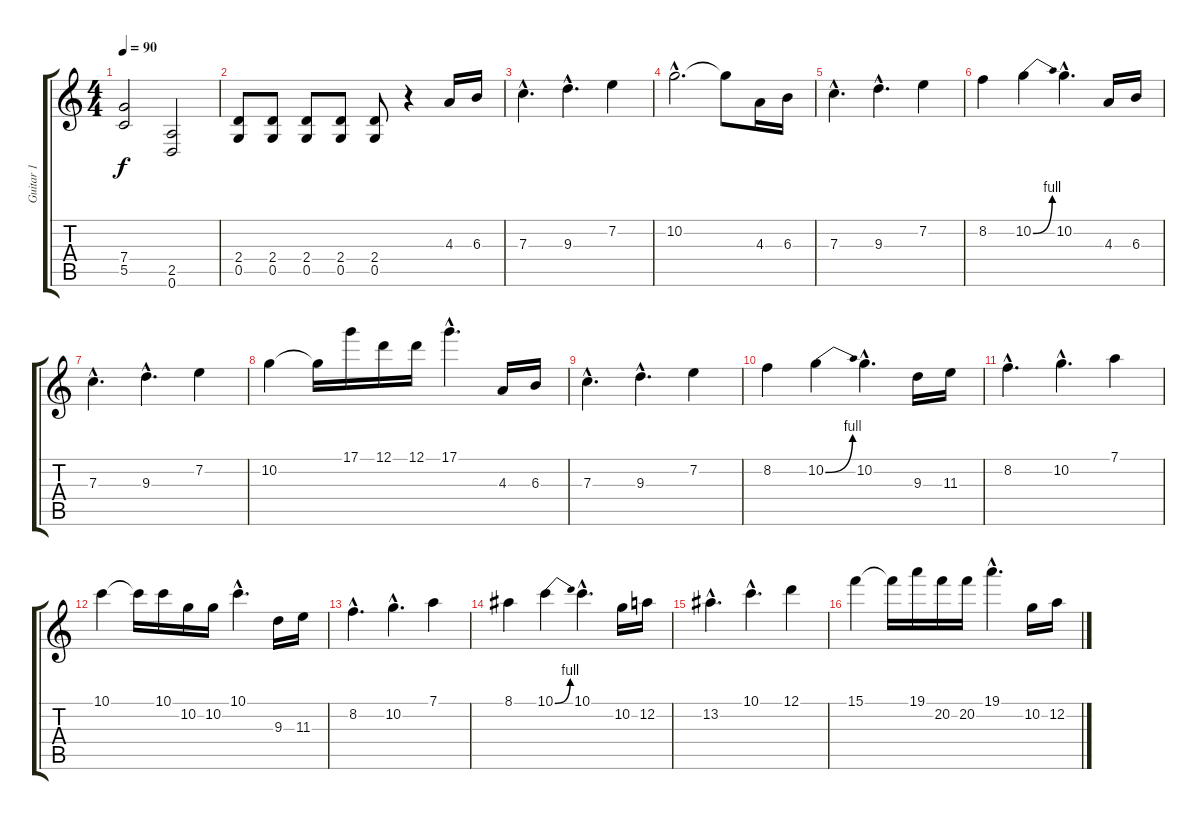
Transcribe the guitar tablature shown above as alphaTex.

\track ("Guitar 1" "Guitar 1") {instrument acousticguitarnylon}
\staff {score tabs}
\tuning (D4 A3 F3 C3 G2 D2) {hide}
\ts (4 4)
\tempo 90
\clef g2
\ks c
(7.4 5.5).2{dy f} (2.5 0.6).2 |
(2.4 0.5).8 (2.4 0.5).8 (2.4 0.5).8 (2.4 0.5).8 (2.4 0.5).8 r.4 4.3.16 6.3.16 |
7.3{hac}.4{d} 9.3{hac}.4{d} 7.2.4 |
10.2{hac}.2{d} 10.2{t}.8 4.3.16 6.3.16 |
7.3{hac}.4{d} 9.3{hac}.4{d} 7.2.4 |
8.2.4 10.2{be (bend 0 0 60 4)}.4 10.2{hac}.4{d} 4.3.16 6.3.16 |
7.3{hac}.4{d} 9.3{hac}.4{d} 7.2.4 |
10.2.4 10.2{t}.16 17.1.16 12.1.16 12.1.16 17.1{hac}.4{d} 4.3.16 6.3.16 |
7.3{hac}.4{d} 9.3{hac}.4{d} 7.2.4 |
8.2.4 10.2{be (bend 0 0 60 4)}.4 10.2{hac}.4{d} 9.3.16 11.3.16 |
8.2{hac}.4{d} 10.2{hac}.4{d} 7.1.4 |
10.1.4 10.1{t}.16 10.1.16 10.2.16 10.2.16 10.1{hac}.4{d} 9.3.16 11.3.16 |
8.2{hac}.4{d} 10.2{hac}.4{d} 7.1.4 |
8.1.4 10.1{be (bend 0 0 60 4)}.4 10.1{hac}.4{d} 10.2.16 12.2.16 |
13.2{hac}.4{d} 10.1{hac}.4{d} 12.1.4 |
15.1.4 15.1{t}.16 19.1.16 20.2.16 20.2.16 19.1{hac}.4{d} 10.2.16 12.2.16
